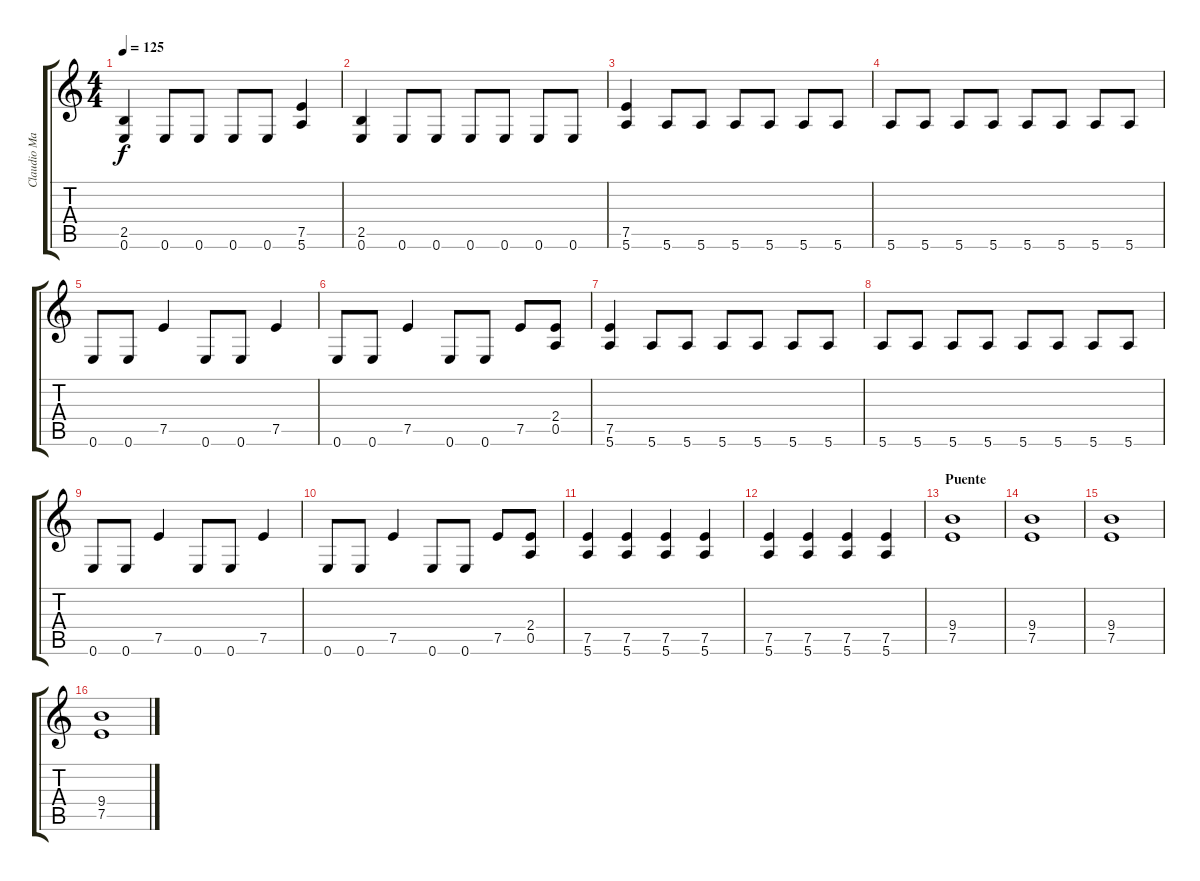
\track ("Claudio Marciello (Gtr 2)" "Claudio Ma") {instrument distortionguitar}
\staff {score tabs}
\tuning (E4 B3 G3 D3 A2 E2) {hide}
\ts (4 4)
\tempo 125
\clef g2
\ks c
(2.5 0.6).4{dy f} 0.6.8 0.6.8 0.6.8 0.6.8 (7.5 5.6).4 |
(2.5 0.6).4 0.6.8 0.6.8 0.6.8 0.6.8 0.6.8 0.6.8 |
(7.5 5.6).4 5.6.8 5.6.8 5.6.8 5.6.8 5.6.8 5.6.8 |
5.6.8 5.6.8 5.6.8 5.6.8 5.6.8 5.6.8 5.6.8 5.6.8 |
0.6.8 0.6.8 7.5.4 0.6.8 0.6.8 7.5.4 |
0.6.8 0.6.8 7.5.4 0.6.8 0.6.8 7.5.8 (2.4 0.5).8 |
(7.5 5.6).4 5.6.8 5.6.8 5.6.8 5.6.8 5.6.8 5.6.8 |
5.6.8 5.6.8 5.6.8 5.6.8 5.6.8 5.6.8 5.6.8 5.6.8 |
0.6.8 0.6.8 7.5.4 0.6.8 0.6.8 7.5.4 |
0.6.8 0.6.8 7.5.4 0.6.8 0.6.8 7.5.8 (2.4 0.5).8 |
(7.5 5.6).4 (7.5 5.6).4 (7.5 5.6).4 (7.5 5.6).4 |
(7.5 5.6).4 (7.5 5.6).4 (7.5 5.6).4 (7.5 5.6).4 |
\section ("" "Puente")
(9.4 7.5).1 |
(9.4 7.5).1 |
(9.4 7.5).1 |
(9.4 7.5).1
